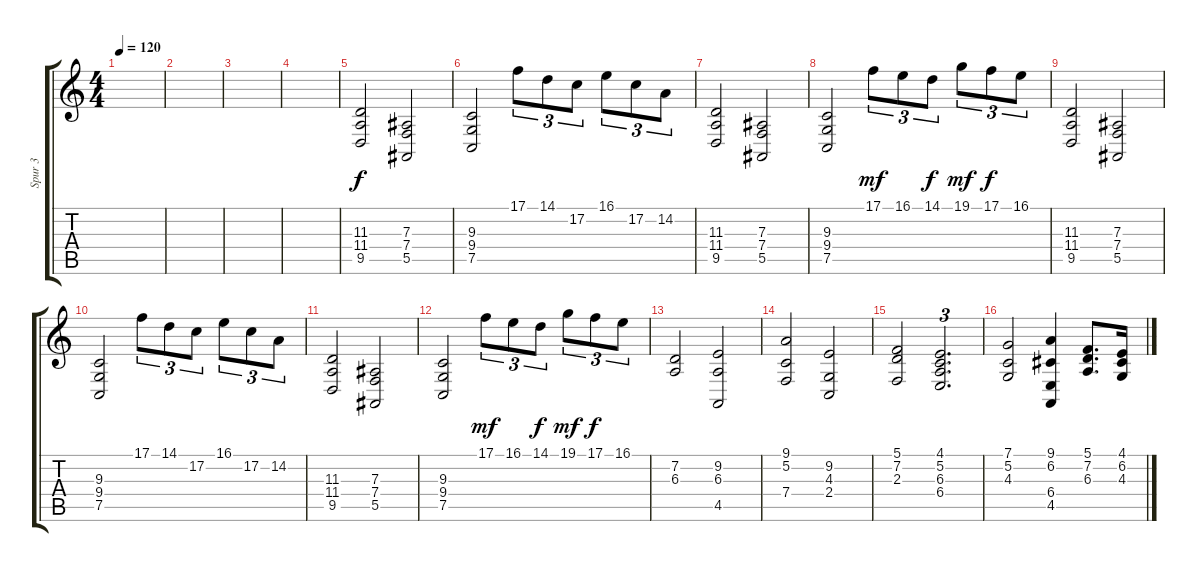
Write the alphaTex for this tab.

\track ("Spur 3" "Spur 3") {instrument stringensemble1}
\staff {score tabs}
\tuning (C4 G3 Eb3 Bb2 F2 C2) {hide}
\ts (4 4)
\tempo 120
\clef g2
\ks c
|
|
|
|
(11.3 11.4 9.5).2 (7.3 7.4 5.5).2 |
(9.3 9.4 7.5).2 17.1.8{tu (3 2)} 14.1.8{tu (3 2)} 17.2.8{tu (3 2)} 16.1.8{tu (3 2)} 17.2.8{tu (3 2)} 14.2.8{tu (3 2)} |
(11.3 11.4 9.5).2 (7.3 7.4 5.5).2 |
(9.3 9.4 7.5).2 17.1.8{tu (3 2) dy mf} 16.1.8{tu (3 2)} 14.1.8{tu (3 2) dy f} 19.1.8{tu (3 2) dy mf} 17.1.8{tu (3 2) dy f} 16.1.8{tu (3 2)} |
(11.3 11.4 9.5).2 (7.3 7.4 5.5).2 |
(9.3 9.4 7.5).2 17.1.8{tu (3 2)} 14.1.8{tu (3 2)} 17.2.8{tu (3 2)} 16.1.8{tu (3 2)} 17.2.8{tu (3 2)} 14.2.8{tu (3 2)} |
(11.3 11.4 9.5).2 (7.3 7.4 5.5).2 |
(9.3 9.4 7.5).2 17.1.8{tu (3 2) dy mf} 16.1.8{tu (3 2)} 14.1.8{tu (3 2) dy f} 19.1.8{tu (3 2) dy mf} 17.1.8{tu (3 2) dy f} 16.1.8{tu (3 2)} |
(7.2 6.3).2{volume 10} (9.2 6.3 4.5).2 |
(9.1 5.2 7.4).2 (9.2 4.3 2.4).2 |
(5.1 7.2 2.3).2 (4.1 5.2 6.3 6.4).2{d tu (3 2)} |
(7.1 5.2 4.3).2 (9.1 6.2 6.4 4.5).4 (5.1 7.2 6.3).8{d} (4.1 6.2 4.3).16
